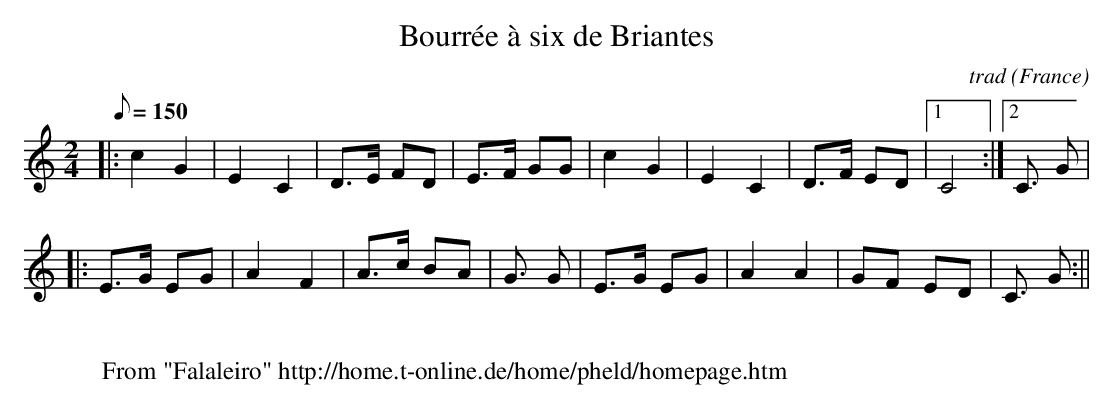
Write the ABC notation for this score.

X:1
T:Bourrée à six de Briantes
M:2/4
L:1/8
Q:150
C:trad
O:France
K:C
*-|:c2G2|E2C2|D>E FD|E>F GG|c2G2|E2C2|D>F ED|1C4:|2C3/2 G|
|:E>G EG|A2F2|A>c BA|G3/2 G| E>G EG|A2A2|GF ED|C3/2 G:||
W:
W: From "Falaleiro" http://home.t-online.de/home/pheld/homepage.htm
